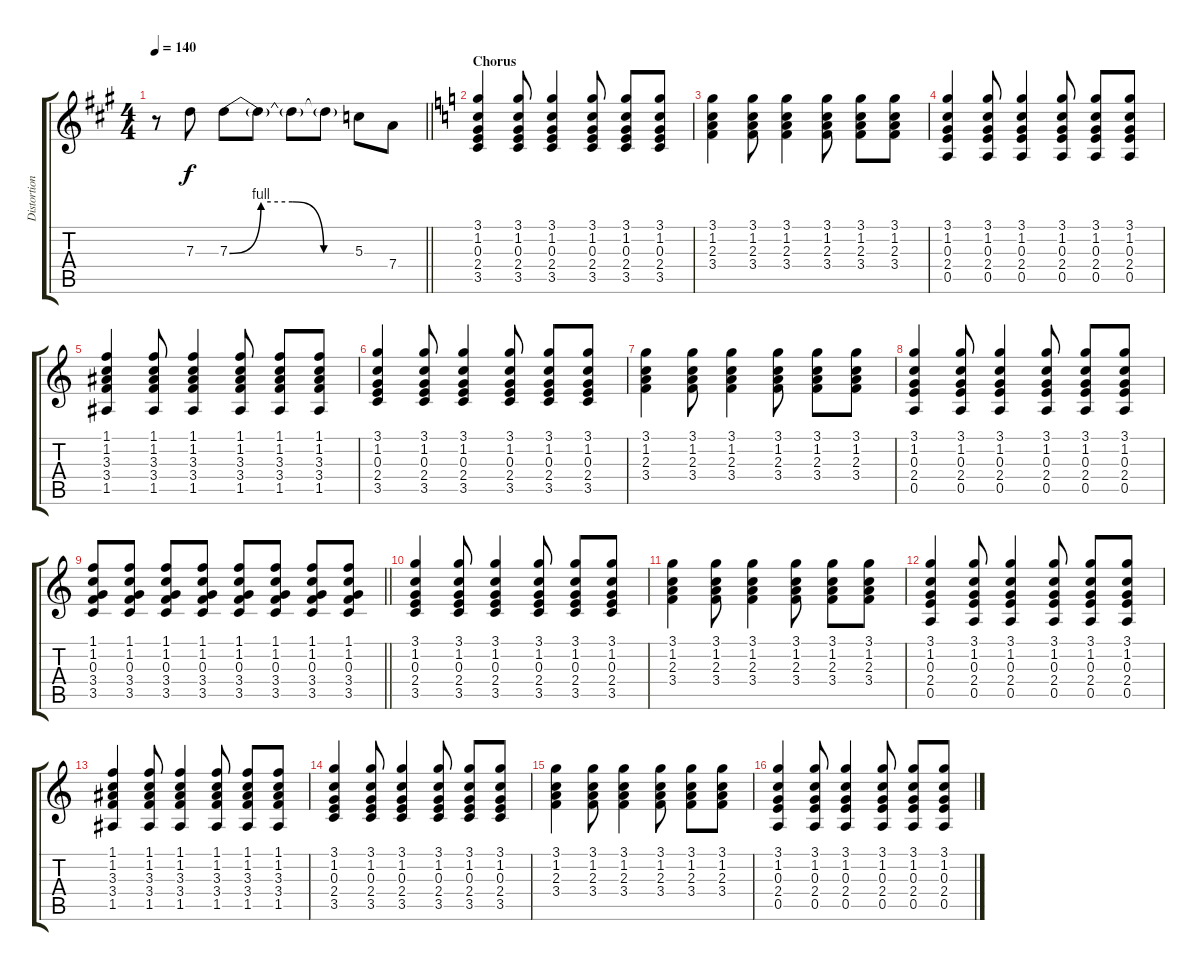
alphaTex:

\track ("Distortion Guitar 2" "Distortion") {instrument distortionguitar}
\staff {score tabs}
\tuning (E4 B3 G3 D3 A2 E2) {hide}
\ts (4 4)
\tempo 140
\clef g2
\barLineRight lightlight
\ks a
r.8{dy f} 7.3.8 7.3{be (custom 0 0 15 4 30 4 45 0 60 0)}.8 7.3{t}.8 7.3{t}.8 7.3{t}.8 5.3.8 7.4.8 |
\section ("" "Chorus")
\ks c
(3.1 1.2 0.3 2.4 3.5).4 (3.1 1.2 0.3 2.4 3.5).8 (3.1 1.2 0.3 2.4 3.5).4 (3.1 1.2 0.3 2.4 3.5).8 (3.1 1.2 0.3 2.4 3.5).8 (3.1 1.2 0.3 2.4 3.5).8 |
(3.1 1.2 2.3 3.4).4 (3.1 1.2 2.3 3.4).8 (3.1 1.2 2.3 3.4).4 (3.1 1.2 2.3 3.4).8 (3.1 1.2 2.3 3.4).8 (3.1 1.2 2.3 3.4).8 |
(3.1 1.2 0.3 2.4 0.5).4 (3.1 1.2 0.3 2.4 0.5).8 (3.1 1.2 0.3 2.4 0.5).4 (3.1 1.2 0.3 2.4 0.5).8 (3.1 1.2 0.3 2.4 0.5).8 (3.1 1.2 0.3 2.4 0.5).8 |
(1.1 1.2 3.3 3.4 1.5).4 (1.1 1.2 3.3 3.4 1.5).8 (1.1 1.2 3.3 3.4 1.5).4 (1.1 1.2 3.3 3.4 1.5).8 (1.1 1.2 3.3 3.4 1.5).8 (1.1 1.2 3.3 3.4 1.5).8 |
(3.1 1.2 0.3 2.4 3.5).4 (3.1 1.2 0.3 2.4 3.5).8 (3.1 1.2 0.3 2.4 3.5).4 (3.1 1.2 0.3 2.4 3.5).8 (3.1 1.2 0.3 2.4 3.5).8 (3.1 1.2 0.3 2.4 3.5).8 |
(3.1 1.2 2.3 3.4).4 (3.1 1.2 2.3 3.4).8 (3.1 1.2 2.3 3.4).4 (3.1 1.2 2.3 3.4).8 (3.1 1.2 2.3 3.4).8 (3.1 1.2 2.3 3.4).8 |
(3.1 1.2 0.3 2.4 0.5).4 (3.1 1.2 0.3 2.4 0.5).8 (3.1 1.2 0.3 2.4 0.5).4 (3.1 1.2 0.3 2.4 0.5).8 (3.1 1.2 0.3 2.4 0.5).8 (3.1 1.2 0.3 2.4 0.5).8 |
\barLineRight lightlight
(1.1 1.2 0.3 3.4 3.5).8 (1.1 1.2 0.3 3.4 3.5).8 (1.1 1.2 0.3 3.4 3.5).8 (1.1 1.2 0.3 3.4 3.5).8 (1.1 1.2 0.3 3.4 3.5).8 (1.1 1.2 0.3 3.4 3.5).8 (1.1 1.2 0.3 3.4 3.5).8 (1.1 1.2 0.3 3.4 3.5).8 |
(3.1 1.2 0.3 2.4 3.5).4 (3.1 1.2 0.3 2.4 3.5).8 (3.1 1.2 0.3 2.4 3.5).4 (3.1 1.2 0.3 2.4 3.5).8 (3.1 1.2 0.3 2.4 3.5).8 (3.1 1.2 0.3 2.4 3.5).8 |
(3.1 1.2 2.3 3.4).4 (3.1 1.2 2.3 3.4).8 (3.1 1.2 2.3 3.4).4 (3.1 1.2 2.3 3.4).8 (3.1 1.2 2.3 3.4).8 (3.1 1.2 2.3 3.4).8 |
(3.1 1.2 0.3 2.4 0.5).4 (3.1 1.2 0.3 2.4 0.5).8 (3.1 1.2 0.3 2.4 0.5).4 (3.1 1.2 0.3 2.4 0.5).8 (3.1 1.2 0.3 2.4 0.5).8 (3.1 1.2 0.3 2.4 0.5).8 |
(1.1 1.2 3.3 3.4 1.5).4 (1.1 1.2 3.3 3.4 1.5).8 (1.1 1.2 3.3 3.4 1.5).4 (1.1 1.2 3.3 3.4 1.5).8 (1.1 1.2 3.3 3.4 1.5).8 (1.1 1.2 3.3 3.4 1.5).8 |
(3.1 1.2 0.3 2.4 3.5).4 (3.1 1.2 0.3 2.4 3.5).8 (3.1 1.2 0.3 2.4 3.5).4 (3.1 1.2 0.3 2.4 3.5).8 (3.1 1.2 0.3 2.4 3.5).8 (3.1 1.2 0.3 2.4 3.5).8 |
(3.1 1.2 2.3 3.4).4 (3.1 1.2 2.3 3.4).8 (3.1 1.2 2.3 3.4).4 (3.1 1.2 2.3 3.4).8 (3.1 1.2 2.3 3.4).8 (3.1 1.2 2.3 3.4).8 |
(3.1 1.2 0.3 2.4 0.5).4 (3.1 1.2 0.3 2.4 0.5).8 (3.1 1.2 0.3 2.4 0.5).4 (3.1 1.2 0.3 2.4 0.5).8 (3.1 1.2 0.3 2.4 0.5).8 (3.1 1.2 0.3 2.4 0.5).8
